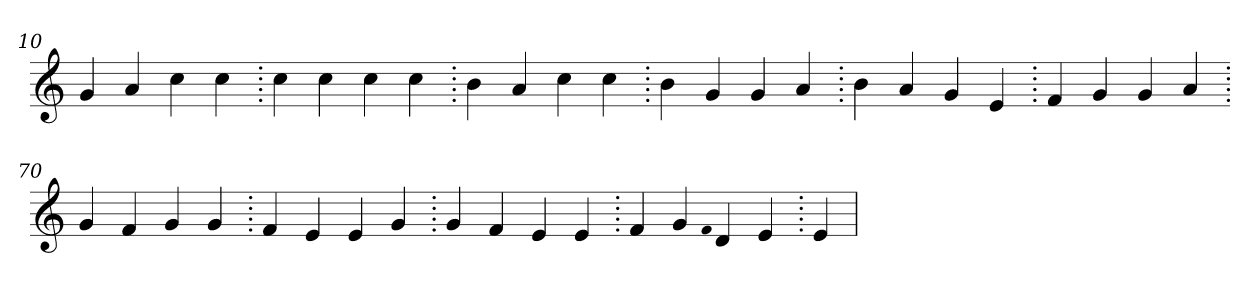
**kern
*part1
*staff1
*clefG2
=10.
4g
4a
4cc
4cc
=20.
4cc
4cc
4cc
4cc
=30.
4b
4a
4cc
4cc
=40.
4b
4g
4g
4a
=50.
4b
4a
4g
4e
=60.
4f
4g
4g
4a
=70.
4g
4f
4g
4g
=80.
4f
4e
4e
4g
=90.
4g
4f
4e
4e
=100.
4f
4g
qqf
4d
4e
=110.
4e
=
*-
